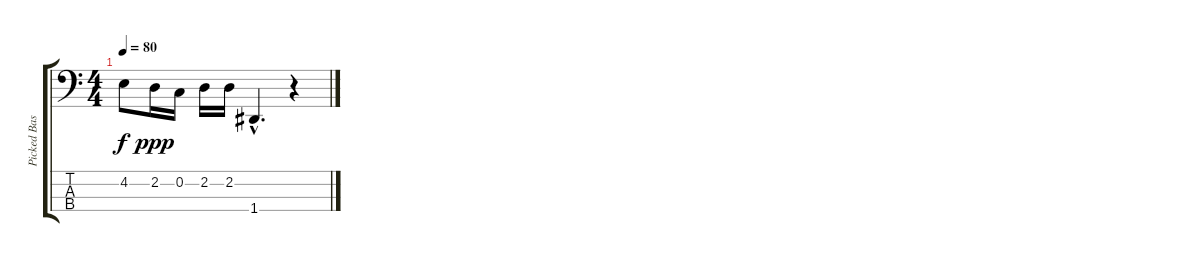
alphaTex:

\track ("Picked Bass" "Picked Bas") {instrument electricbasspick}
\staff {score tabs}
\tuning (F2 C2 G1 D1) {hide}
\ts (4 4)
\tempo 80
\clef f4
\ks c
4.2{t}.8{dy f} 2.2.16{dy ppp} 0.2.16 2.2.16 2.2.16 1.4{hac}.4{d} r.4
